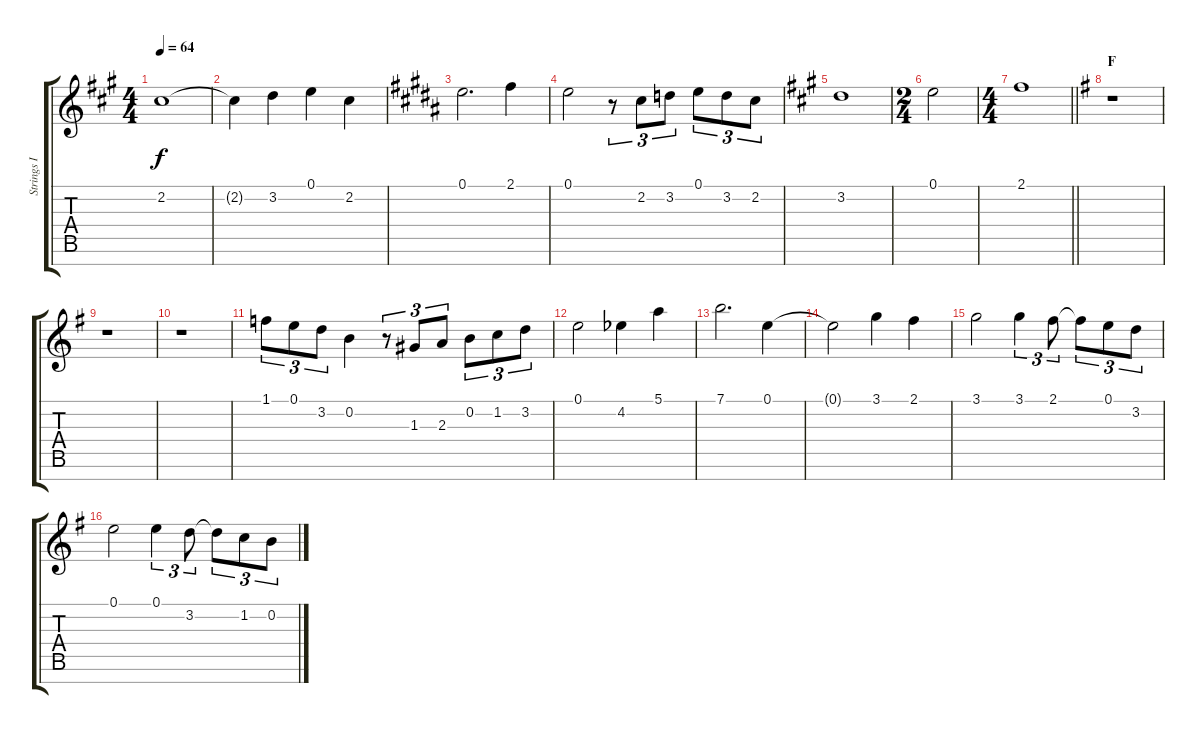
\track ("Strings I" "Strings I") {instrument stringensemble1}
\staff {score tabs}
\tuning (E5 B4 G4 D4 A3 E3 B2) {hide}
\ts (4 4)
\tempo 64
\clef g2
\ks a
2.2.1{dy f} |
2.2{t}.4 3.2.4 0.1.4 2.2.4 |
\ks b
0.1.2{d} 2.1.4 |
0.1.2 r.8{tu (3 2)} 2.2.8{tu (3 2)} 3.2.8{tu (3 2)} 0.1.8{tu (3 2)} 3.2.8{tu (3 2)} 2.2.8{tu (3 2)} |
\ks a
3.2.1 |
\ts (2 4)
0.1.2 |
\ts (4 4)
\barLineRight lightlight
2.1.1 |
\section ("" "F")
\ks g
r.1 |
r.1 |
r.1 |
1.1.8{tu (3 2)} 0.1.8{tu (3 2)} 3.2.8{tu (3 2)} 0.2.4 r.8{tu (3 2)} 1.3.8{tu (3 2)} 2.3.8{tu (3 2)} 0.2.8{tu (3 2)} 1.2.8{tu (3 2)} 3.2.8{tu (3 2)} |
0.1.2 4.2{acc b}.4 5.1.4 |
7.1.2{d} 0.1.4 |
0.1{t}.2 3.1.4 2.1.4 |
3.1.2 3.1.4{tu (3 2)} 2.1.8{tu (3 2)} 2.1{t}.8{tu (3 2)} 0.1.8{tu (3 2)} 3.2.8{tu (3 2)} |
0.1.2 0.1.4{tu (3 2)} 3.2.8{tu (3 2)} 3.2{t}.8{tu (3 2)} 1.2.8{tu (3 2)} 0.2.8{tu (3 2)}
